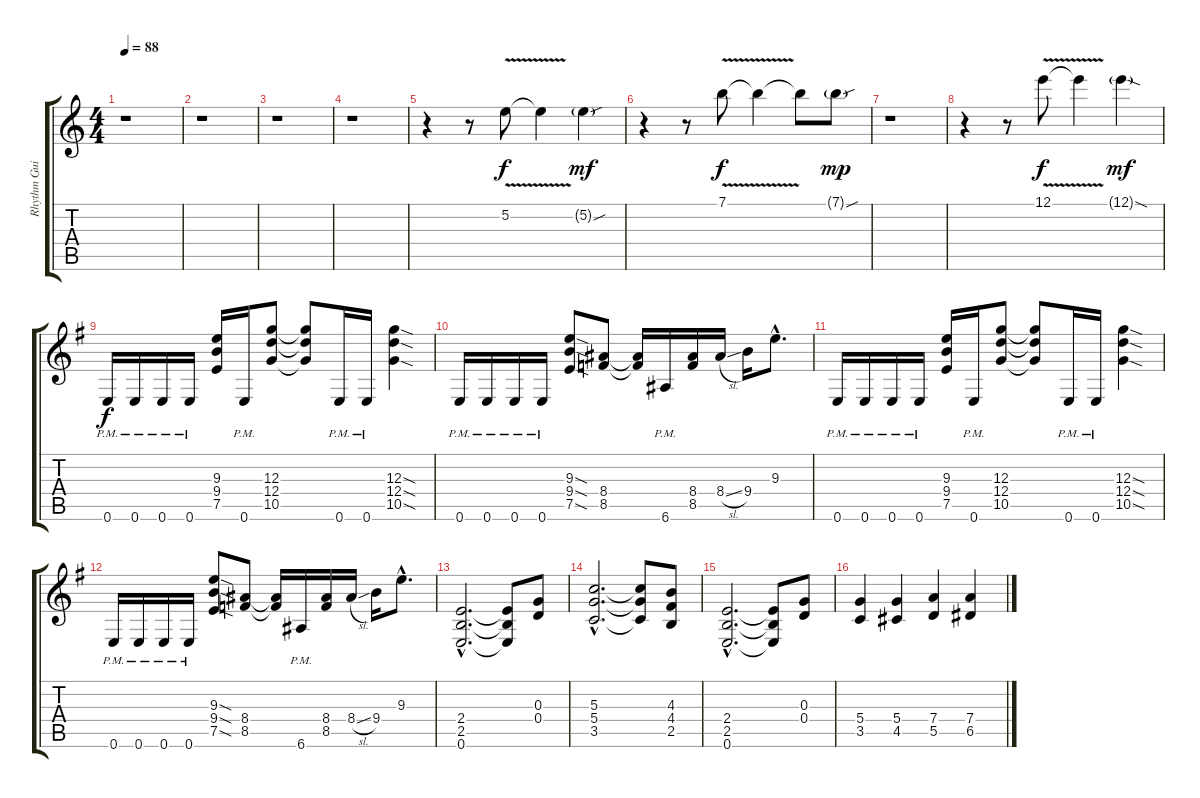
\track ("Rhythm Guitar" "Rhythm Gui") {instrument overdrivenguitar}
\staff {score tabs}
\tuning (E4 B3 G3 D3 A2 E2) {hide}
\ts (4 4)
\tempo 88
\clef g2
\ks aminor
r.1{dy f instrument overdrivenguitar} |
r.1 |
r.1 |
r.1 |
r.4{volume 5} r.8{volume 10} 5.2{v}.8 5.2{t}.4 5.2{sou g}.4{dy mf volume 5} |
r.4{volume 5} r.8{volume 10} 7.1{v}.8{dy f} 7.1{t}.4 7.1{t}.8{volume 5} 7.1{sou g}.8{dy mp} |
r.1 |
r.4{volume 5} r.8{volume 10} 12.1{v}.8{dy f} 12.1{t}.4 12.1{sod g}.4{dy mf} |
\ks eminor
0.6{pm}.16{dy f volume 10} 0.6{pm}.16 0.6{pm}.16 0.6{pm}.16 (9.3 9.4 7.5).16 0.6{pm}.16 (12.3 12.4 10.5).8 (12.3{t} 12.4{t} 10.5{t}).8 0.6{pm}.16 0.6{pm}.16 (12.3{sod} 12.4{sod} 10.5{sod}).4 |
0.6{pm}.16 0.6{pm}.16 0.6{pm}.16 0.6{pm}.16 (9.3{sod} 9.4{sod} 7.5{sod}).8 (8.4 8.5).8 (8.4{t} 8.5{t}).16 6.6{pm}.16 (8.4 8.5).16 8.4{sl}.16 9.4.16 9.3{hac}.8{d} |
0.6{pm}.16 0.6{pm}.16 0.6{pm}.16 0.6{pm}.16 (9.3 9.4 7.5).16 0.6{pm}.16 (12.3 12.4 10.5).8 (12.3{t} 12.4{t} 10.5{t}).8 0.6{pm}.16 0.6{pm}.16 (12.3{sod} 12.4{sod} 10.5{sod}).4 |
0.6{pm}.16 0.6{pm}.16 0.6{pm}.16 0.6{pm}.16 (9.3{sod} 9.4{sod} 7.5{sod}).8 (8.4 8.5).8 (8.4{t} 8.5{t}).16 6.6{pm}.16 (8.4 8.5).16 8.4{sl}.16 9.4.16 9.3{hac}.8{d} |
(2.4{hac} 2.5{hac} 0.6{hac}).2{d} (2.4{t} 2.5{t} 0.6{t}).8 (0.3 0.4).8 |
(5.3{hac} 5.4{hac} 3.5{hac}).2{d} (5.3{t} 5.4{t} 3.5{t}).8 (4.3 4.4 2.5).8 |
(2.4{hac} 2.5{hac} 0.6{hac}).2{d} (2.4{t} 2.5{t} 0.6{t}).8 (0.3 0.4).8 |
(5.4 3.5).4 (5.4 4.5).4 (7.4 5.5).4 (7.4 6.5).4
